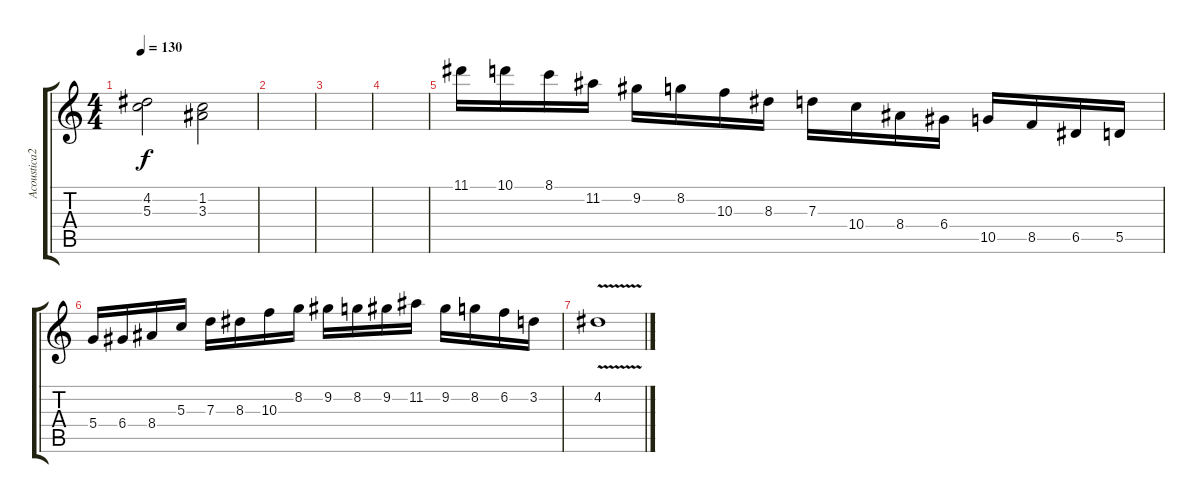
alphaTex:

\track ("Acoustica2" "Acoustica2") {instrument acousticguitarnylon}
\staff {score tabs}
\tuning (E4 B3 G3 D3 A2 E2) {hide}
\ts (4 4)
\tempo 130
\clef g2
\ks c
(4.2 5.3).2{dy f} (1.2 3.3).2 |
|
|
|
11.1.16 10.1.16 8.1.16 11.2.16 9.2.16 8.2.16 10.3.16 8.3.16 7.3.16 10.4.16 8.4.16 6.4.16 10.5.16 8.5.16 6.5.16 5.5.16 |
5.4.16 6.4.16 8.4.16 5.3.16 7.3.16 8.3.16 10.3.16 8.2.16 9.2.16 8.2.16 9.2.16 11.2.16 9.2.16 8.2.16 6.2.16 3.2.16 |
4.2{v}.1
